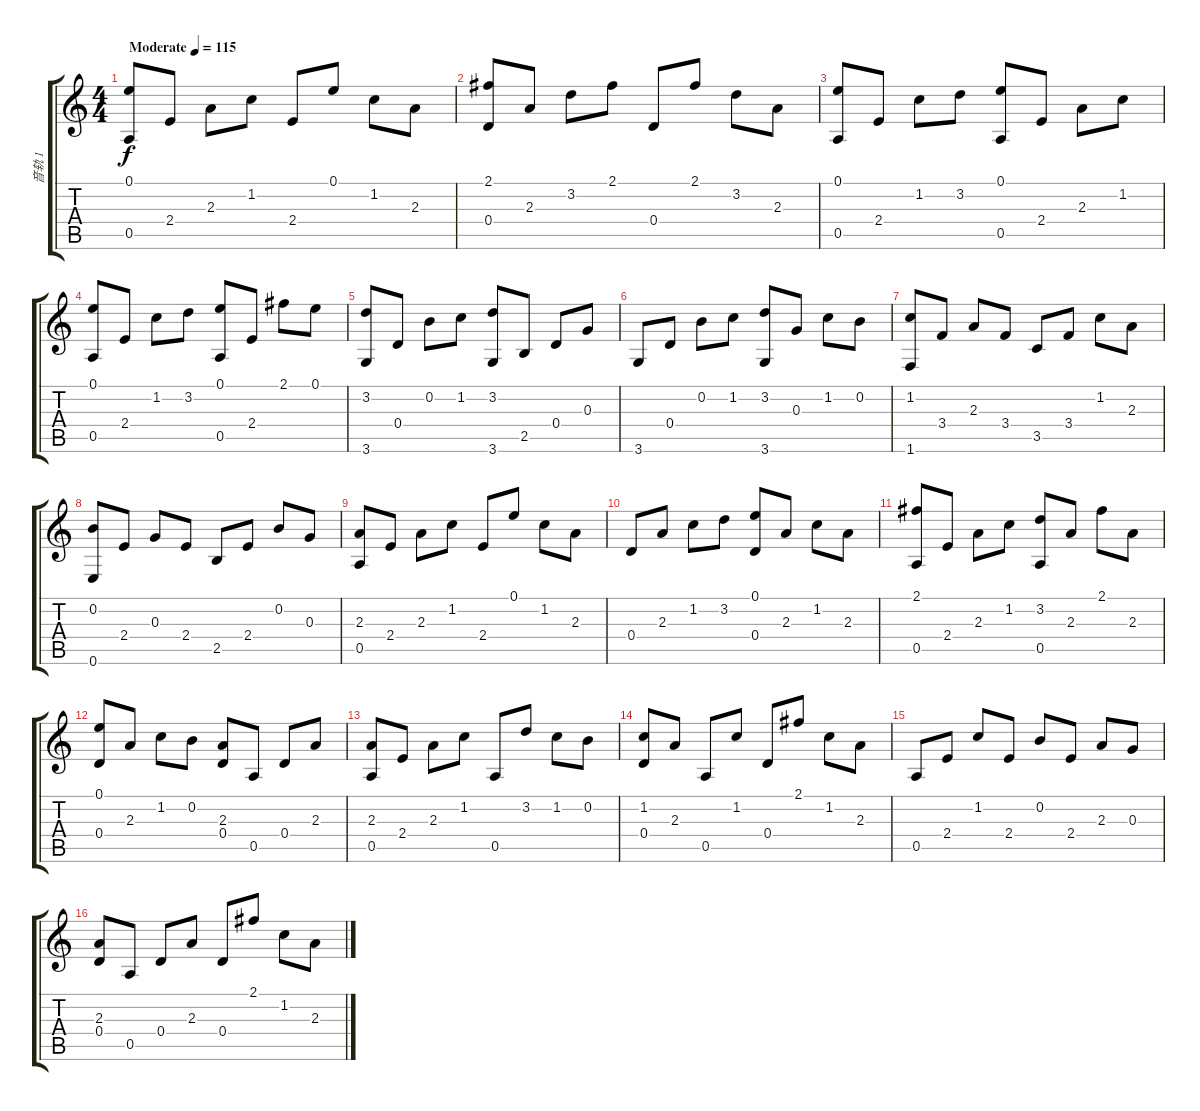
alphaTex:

\track ("音轨 1" "音轨 1") {instrument acousticguitarsteel}
\staff {score tabs}
\tuning (E4 B3 G3 D3 A2 E2) {hide}
\ts (4 4)
\tempo (115 "Moderate")
\clef g2
\ks c
(0.1 0.5).8{dy f instrument acousticguitarsteel} 2.4.8 2.3.8 1.2.8 2.4.8 0.1.8 1.2.8 2.3.8 |
(2.1 0.4).8 2.3.8 3.2.8 2.1.8 0.4.8 2.1.8 3.2.8 2.3.8 |
(0.1 0.5).8 2.4.8 1.2.8 3.2.8 (0.1 0.5).8 2.4.8 2.3.8 1.2.8 |
(0.1 0.5).8 2.4.8 1.2.8 3.2.8 (0.1 0.5).8 2.4.8 2.1.8 0.1.8 |
(3.2 3.6).8 0.4.8 0.2.8 1.2.8 (3.2 3.6).8 2.5.8 0.4.8 0.3.8 |
3.6.8 0.4.8 0.2.8 1.2.8 (3.2 3.6).8 0.3.8 1.2.8 0.2.8 |
(1.2 1.6).8 3.4.8 2.3.8 3.4.8 3.5.8 3.4.8 1.2.8 2.3.8 |
(0.2 0.6).8 2.4.8 0.3.8 2.4.8 2.5.8 2.4.8 0.2.8 0.3.8 |
(2.3 0.5).8 2.4.8 2.3.8 1.2.8 2.4.8 0.1.8 1.2.8 2.3.8 |
0.4.8 2.3.8 1.2.8 3.2.8 (0.1 0.4).8 2.3.8 1.2.8 2.3.8 |
(2.1 0.5).8 2.4.8 2.3.8 1.2.8 (3.2 0.5).8 2.3.8 2.1.8 2.3.8 |
(0.1 0.4).8 2.3.8 1.2.8 0.2.8 (2.3 0.4).8 0.5.8 0.4.8 2.3.8 |
(2.3 0.5).8 2.4.8 2.3.8 1.2.8 0.5.8 3.2.8 1.2.8 0.2.8 |
(1.2 0.4).8 2.3.8 0.5.8 1.2.8 0.4.8 2.1.8 1.2.8 2.3.8 |
0.5.8 2.4.8 1.2.8 2.4.8 0.2.8 2.4.8 2.3.8 0.3.8 |
(2.3 0.4).8 0.5.8 0.4.8 2.3.8 0.4.8 2.1.8 1.2.8 2.3.8
